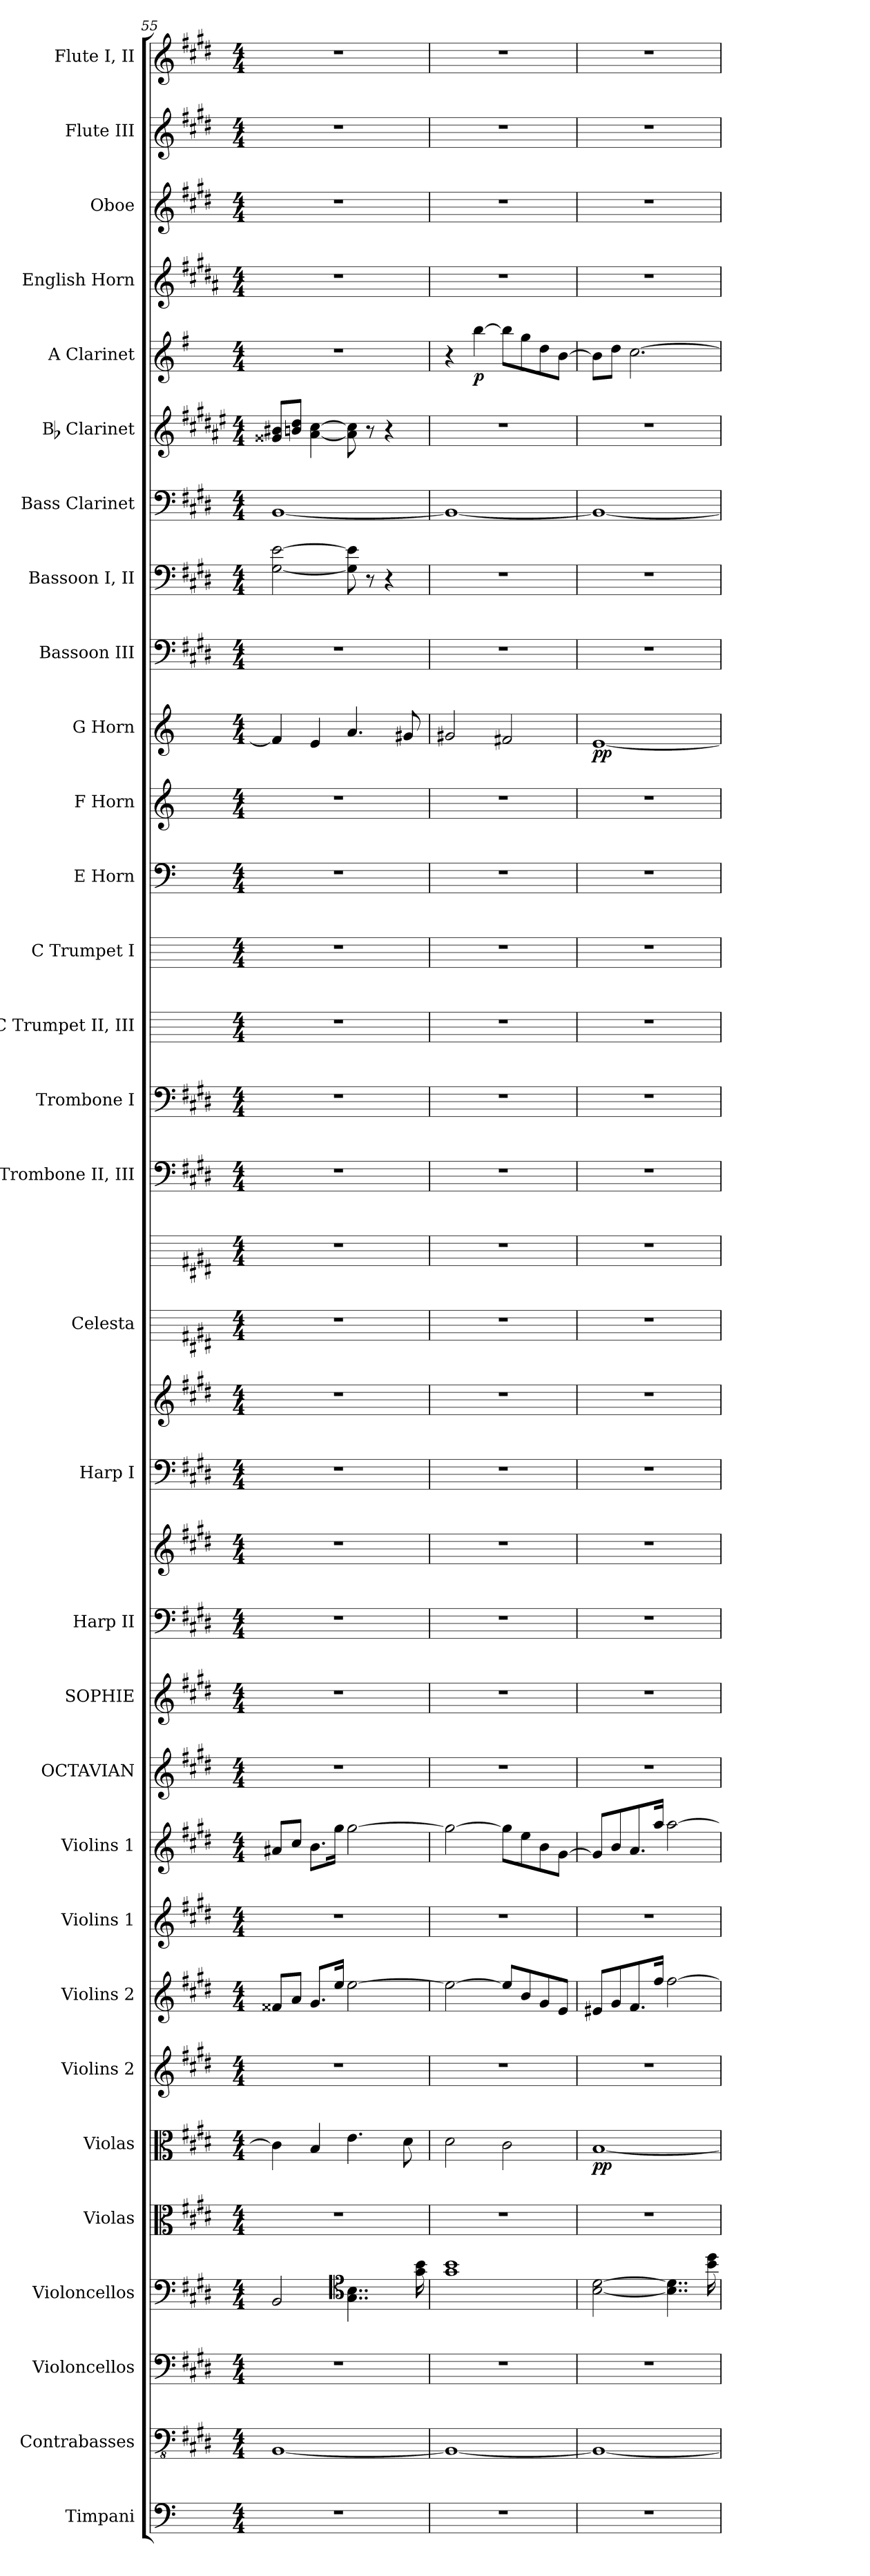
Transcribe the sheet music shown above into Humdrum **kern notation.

**kern	**kern	**kern	**kern	**kern	**kern	**dynam	**kern	**kern	**kern	**kern	**kern	**kern	**kern	**kern	**kern	**kern	**kern	**kern	**kern	**kern	**kern	**kern	**kern	**kern	**kern	**dynam	**kern	**kern	**kern	**kern	**kern	**dynam	**kern	**kern	**kern	**kern
*part31	*part30	*part29	*part28	*part27	*part26	*part26	*part25	*part24	*part23	*part22	*part21	*part20	*part19	*part19	*part18	*part18	*part17	*part17	*part16	*part15	*part14	*part13	*part12	*part11	*part10	*part10	*part9	*part8	*part7	*part6	*part5	*part5	*part4	*part3	*part2	*part1
*staff34	*staff33	*staff32	*staff31	*staff30	*staff29	*staff29	*staff28	*staff27	*staff26	*staff25	*staff24	*staff23	*staff22	*staff21	*staff20	*staff19	*staff18	*staff17	*staff16	*staff15	*staff14	*staff13	*staff12	*staff11	*staff10	*staff10	*staff9	*staff8	*staff7	*staff6	*staff5	*staff5	*staff4	*staff3	*staff2	*staff1
*I"Timpani	*I"Contrabasses	*I"Violoncellos	*I"Violoncellos	*I"Violas	*I"Violas	*	*I"Violins 2	*I"Violins 2	*I"Violins 1	*I"Violins 1	*I"OCTAVIAN	*I"SOPHIE	*I"Harp II	*	*I"Harp I	*	*I"Celesta	*	*I"Trombone II, III	*I"Trombone I	*I"C Trumpet II, III	*I"C Trumpet I	*I"E Horn	*I"F Horn	*I"G Horn	*	*I"Bassoon III	*I"Bassoon I, II	*I"Bass Clarinet	*I"Bb Clarinet	*I"A Clarinet	*	*I"English Horn	*I"Oboe	*I"Flute III	*I"Flute I, II
*I'Timp.	*I'Cbs.	*I'Vlcs.	*I'Vlcs.	*I'Vlas.	*I'Vlas.	*	*I'Vlns. 2	*I'Vlns. 2	*I'Vlns. 1	*I'Vlns. 1	*I'OCTAVIAN	*I'SOPHIE	*I'Hrp. II	*	*I'Hrp. I	*	*I'Cel.	*	*I'Trb. II, III	*I'Trb. I	*I'C Tpt. II, III	*I'C Tpt. I	*I'E Hn.	*I'F Hn.	*I'G Hn.	*	*I'Bsn. III	*I'Bsn. I, II	*I'Bass Cl.	*I'Bb Cl.	*I'A Cl.	*	*I'Eng. Hn.	*I'Ob.	*I'Fl. III	*I'Fl. I, II
*clefF4	*clefFv4	*clefF4	*clefF4	*clefC3	*clefC3	*	*clefG2	*clefG2	*clefG2	*clefG2	*clefG2	*clefG2	*clefF4	*clefG2	*clefF4	*clefG2	*	*	*clefF4	*clefF4	*	*	*clefF4	*clefG2	*clefG2	*	*clefF4	*clefF4	*clefF4	*clefG2	*clefG2	*	*clefG2	*clefG2	*clefG2	*clefG2
*	*	*	*	*	*	*	*	*	*	*	*	*	*	*	*	*	*	*	*	*	*	*	*ITrd5c8	*ITrd-3c-5	*ITrd3c5	*	*	*	*ITrd8c14	*ITrd1c2	*ITrd2c3	*	*ITrd4c7	*	*	*
*k[]	*k[f#c#g#d#]	*k[f#c#g#d#]	*k[f#c#g#d#]	*k[f#c#g#d#]	*k[f#c#g#d#]	*	*k[f#c#g#d#]	*k[f#c#g#d#]	*k[f#c#g#d#]	*k[f#c#g#d#]	*k[f#c#g#d#]	*k[f#c#g#d#]	*k[f#c#g#d#]	*k[f#c#g#d#]	*k[f#c#g#d#]	*k[f#c#g#d#]	*k[f#c#g#d#]	*k[f#c#g#d#]	*k[f#c#g#d#]	*k[f#c#g#d#]	*k[]	*k[]	*k[f#c#g#d#]	*k[b-]	*k[f#]	*	*k[f#c#g#d#]	*k[f#c#g#d#]	*k[f#c#g#d#]	*k[f#c#g#d#]	*k[f#c#g#d#]	*	*k[f#c#g#d#]	*k[f#c#g#d#]	*k[f#c#g#d#]	*k[f#c#g#d#]
*C:	*E:	*E:	*E:	*E:	*E:	*	*E:	*E:	*E:	*E:	*E:	*E:	*E:	*E:	*E:	*E:	*E:	*E:	*E:	*E:	*C:	*C:	*E:	*F:	*G:	*	*E:	*E:	*E:	*E:	*E:	*	*E:	*E:	*E:	*E:
*M4/4	*M4/4	*M4/4	*M4/4	*M4/4	*M4/4	*	*M4/4	*M4/4	*M4/4	*M4/4	*M4/4	*M4/4	*M4/4	*M4/4	*M4/4	*M4/4	*M4/4	*M4/4	*M4/4	*M4/4	*M4/4	*M4/4	*M4/4	*M4/4	*M4/4	*	*M4/4	*M4/4	*M4/4	*M4/4	*M4/4	*	*M4/4	*M4/4	*M4/4	*M4/4
=55	=55	=55	=55	=55	=55	=55	=55	=55	=55	=55	=55	=55	=55	=55	=55	=55	=55	=55	=55	=55	=55	=55	=55	=55	=55	=55	=55	=55	=55	=55	=55	=55	=55	=55	=55	=55
1r	[1BBB	1r	2BB/	1r	4c#\]	.	1r	8f##X/L	1r	8a#X/L	1r	1r	1r	1r	1r	1r	1r	1r	1r	1r	1r	1r	1r	1r	4c#/]	.	1r	[2G#\ [2e\	[1BBB	8f##X/ 8a#X/L	1r	.	1r	1r	1r	1r
.	.	.	.	.	.	.	.	8a/J	.	8cc#/J	.	.	.	.	.	.	.	.	.	.	.	.	.	.	.	.	.	.	.	8an/ 8cc#/J	.	.	.	.	.	.
.	.	.	.	.	4B/	.	.	8.g#/L	.	8.b\L	.	.	.	.	.	.	.	.	.	.	.	.	.	.	4B/	.	.	.	.	[4g#\ [4b\	.	.	.	.	.	.
*	*	*	*clefC4	*	*	*	*	*	*	*	*	*	*	*	*	*	*	*	*	*	*	*	*	*	*	*	*	*	*	*	*	*	*	*	*	*
.	.	.	.	.	.	.	.	16ee/Jk	.	16gg#\Jk	.	.	.	.	.	.	.	.	.	.	.	.	.	.	.	.	.	.	.	.	.	.	.	.	.	.
.	.	.	4..G#\ 4..B\	.	4.e\	.	.	[2ee\	.	[2gg#\	.	.	.	.	.	.	.	.	.	.	.	.	.	.	4.e/	.	.	8G#\] 8e\]	.	8g#\] 8b\]	.	.	.	.	.	.
.	.	.	.	.	.	.	.	.	.	.	.	.	.	.	.	.	.	.	.	.	.	.	.	.	.	.	.	8r	.	8r	.	.	.	.	.	.
.	.	.	.	.	.	.	.	.	.	.	.	.	.	.	.	.	.	.	.	.	.	.	.	.	.	.	.	4r	.	4r	.	.	.	.	.	.
.	.	.	.	.	8d#\	.	.	.	.	.	.	.	.	.	.	.	.	.	.	.	.	.	.	.	8d#X/	.	.	.	.	.	.	.	.	.	.	.
.	.	.	16g#\ 16b\	.	.	.	.	.	.	.	.	.	.	.	.	.	.	.	.	.	.	.	.	.	.	.	.	.	.	.	.	.	.	.	.	.
=56	=56	=56	=56	=56	=56	=56	=56	=56	=56	=56	=56	=56	=56	=56	=56	=56	=56	=56	=56	=56	=56	=56	=56	=56	=56	=56	=56	=56	=56	=56	=56	=56	=56	=56	=56	=56
1r	1BBB_	1r	1g# 1b	1r	2d#\	.	1r	2ee\_	1r	2gg#\_	1r	1r	1r	1r	1r	1r	1r	1r	1r	1r	1r	1r	1r	1r	2d#X/	.	1r	1r	1BBB_	1r	4r	.	1r	1r	1r	1r
!	!	!	!	!	!	!	!	!	!	!	!	!	!	!	!	!	!	!	!	!	!	!	!	!	!	!	!	!	!	!	!	!LO:DY:b	!	!	!	!
.	.	.	.	.	.	.	.	.	.	.	.	.	.	.	.	.	.	.	.	.	.	.	.	.	.	.	.	.	.	.	[4gg#\	p	.	.	.	.
.	.	.	.	.	2c#\	.	.	8ee/L]	.	8gg#\L]	.	.	.	.	.	.	.	.	.	.	.	.	.	.	2c#X/	.	.	.	.	.	8gg#\L]	.	.	.	.	.
.	.	.	.	.	.	.	.	8b/	.	8ee\	.	.	.	.	.	.	.	.	.	.	.	.	.	.	.	.	.	.	.	.	8ee\	.	.	.	.	.
.	.	.	.	.	.	.	.	8g#/	.	8b\	.	.	.	.	.	.	.	.	.	.	.	.	.	.	.	.	.	.	.	.	8b\	.	.	.	.	.
.	.	.	.	.	.	.	.	8e/J	.	[8g#\J	.	.	.	.	.	.	.	.	.	.	.	.	.	.	.	.	.	.	.	.	[8g#\J	.	.	.	.	.
=57	=57	=57	=57	=57	=57	=57	=57	=57	=57	=57	=57	=57	=57	=57	=57	=57	=57	=57	=57	=57	=57	=57	=57	=57	=57	=57	=57	=57	=57	=57	=57	=57	=57	=57	=57	=57
!	!	!	!	!	!	!LO:DY:b	!	!	!	!	!	!	!	!	!	!	!	!	!	!	!	!	!	!	!	!LO:DY:b	!	!	!	!	!	!	!	!	!	!
1r	1BBB_	1r	[2B\ [2d#\	1r	[1B	pp	1r	8e#X/L	1r	8g#/L]	1r	1r	1r	1r	1r	1r	1r	1r	1r	1r	1r	1r	1r	1r	[1B	pp	1r	1r	1BBB_	1r	8g#\L]	.	1r	1r	1r	1r
.	.	.	.	.	.	.	.	8g#/	.	8b/	.	.	.	.	.	.	.	.	.	.	.	.	.	.	.	.	.	.	.	.	8b\J	.	.	.	.	.
.	.	.	.	.	.	.	.	8.f#/	.	8.a/	.	.	.	.	.	.	.	.	.	.	.	.	.	.	.	.	.	.	.	.	[2.a\	.	.	.	.	.
.	.	.	.	.	.	.	.	16ff#/Jk	.	16aa/Jk	.	.	.	.	.	.	.	.	.	.	.	.	.	.	.	.	.	.	.	.	.	.	.	.	.	.
.	.	.	4..B\] 4..d#\]	.	.	.	.	[2ff#\	.	[2aa\	.	.	.	.	.	.	.	.	.	.	.	.	.	.	.	.	.	.	.	.	.	.	.	.	.	.
.	.	.	16b\ 16dd#\	.	.	.	.	.	.	.	.	.	.	.	.	.	.	.	.	.	.	.	.	.	.	.	.	.	.	.	.	.	.	.	.	.
=	=	=	=	=	=	=	=	=	=	=	=	=	=	=	=	=	=	=	=	=	=	=	=	=	=	=	=	=	=	=	=	=	=	=	=	=
*-	*-	*-	*-	*-	*-	*-	*-	*-	*-	*-	*-	*-	*-	*-	*-	*-	*-	*-	*-	*-	*-	*-	*-	*-	*-	*-	*-	*-	*-	*-	*-	*-	*-	*-	*-	*-
